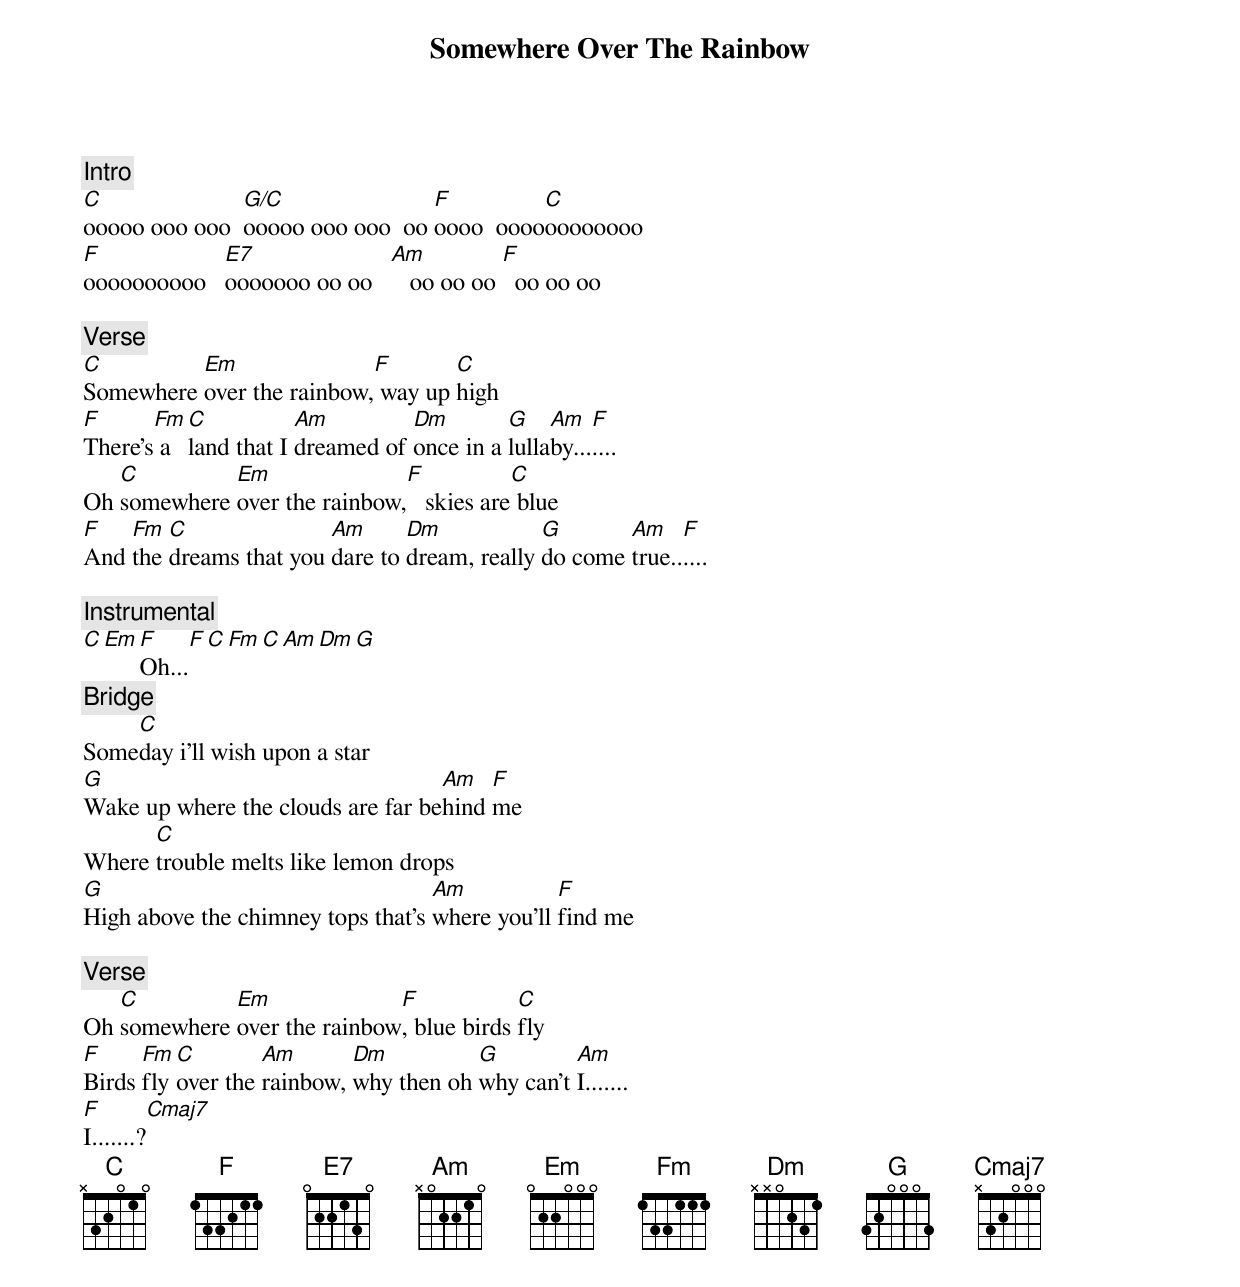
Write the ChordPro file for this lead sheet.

{t: Somewhere Over The Rainbow}

{c: Intro}
[C]ooooo ooo ooo  [G/C]ooooo ooo ooo  oo [F]oooo  oooo[C]oooooooo
[F]oooooooooo   [E7]ooooooo oo oo   [Am]   oo oo oo [F]  oo oo oo

{c: Verse}
[C]Somewhere [Em]over the rainbow,[F] way up [C]high
[F]There’s[Fm] a [C]land that I [Am]dreamed of [Dm]once in a [G]lulla[Am]by...[F]....
Oh [C]somewhere [Em]over the rainbow,[F]   skies are[C] blue
[F]And [Fm]the [C]dreams that you [Am]dare to [Dm]dream, really [G]do come [Am]true..[F]....

{c: Instrumental}
[C][Em][F]Oh...[F][C][Fm][C][Am][Dm][G]
{c: Bridge}
Some[C]day i'll wish upon a star
[G]Wake up where the clouds are far be[Am]hind [F]me
Where [C]trouble melts like lemon drops
[G]High above the chimney tops that's [Am]where you'll [F]find me

{c: Verse}
Oh [C]somewhere [Em]over the rainbow[F], blue birds [C]fly
[F]Birds [Fm]fly [C]over the [Am]rainbow, [Dm]why then oh [G]why can't [Am]I.......
[F]I.......?[Cmaj7]
